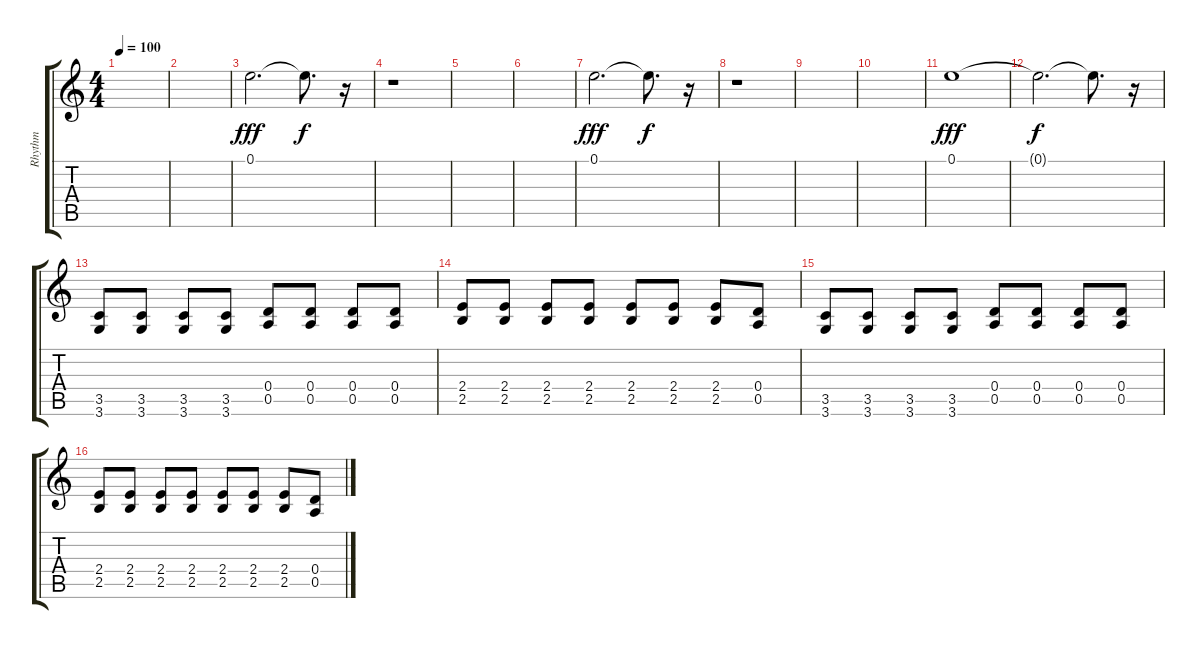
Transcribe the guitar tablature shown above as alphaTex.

\track ("Rhythm" "Rhythm") {instrument acousticguitarsteel}
\staff {score tabs}
\tuning (E4 B3 G3 D3 A2 E2) {hide}
\ts (4 4)
\tempo 100
\clef g2
\ks c
|
|
0.1.2{d dy fff} 0.1{t}.8{d dy f} r.16 |
r.1 |
|
|
0.1.2{d dy fff} 0.1{t}.8{d dy f} r.16 |
r.1 |
|
|
0.1.1{dy fff} |
0.1{t}.2{d dy f} 0.1{t}.8{d} r.16 |
(3.5 3.6).8 (3.5 3.6).8 (3.5 3.6).8 (3.5 3.6).8 (0.4 0.5).8 (0.4 0.5).8 (0.4 0.5).8 (0.4 0.5).8 |
(2.4 2.5).8 (2.4 2.5).8 (2.4 2.5).8 (2.4 2.5).8 (2.4 2.5).8 (2.4 2.5).8 (2.4 2.5).8 (0.4 0.5).8 |
(3.5 3.6).8 (3.5 3.6).8 (3.5 3.6).8 (3.5 3.6).8 (0.4 0.5).8 (0.4 0.5).8 (0.4 0.5).8 (0.4 0.5).8 |
(2.4 2.5).8 (2.4 2.5).8 (2.4 2.5).8 (2.4 2.5).8 (2.4 2.5).8 (2.4 2.5).8 (2.4 2.5).8 (0.4 0.5).8
